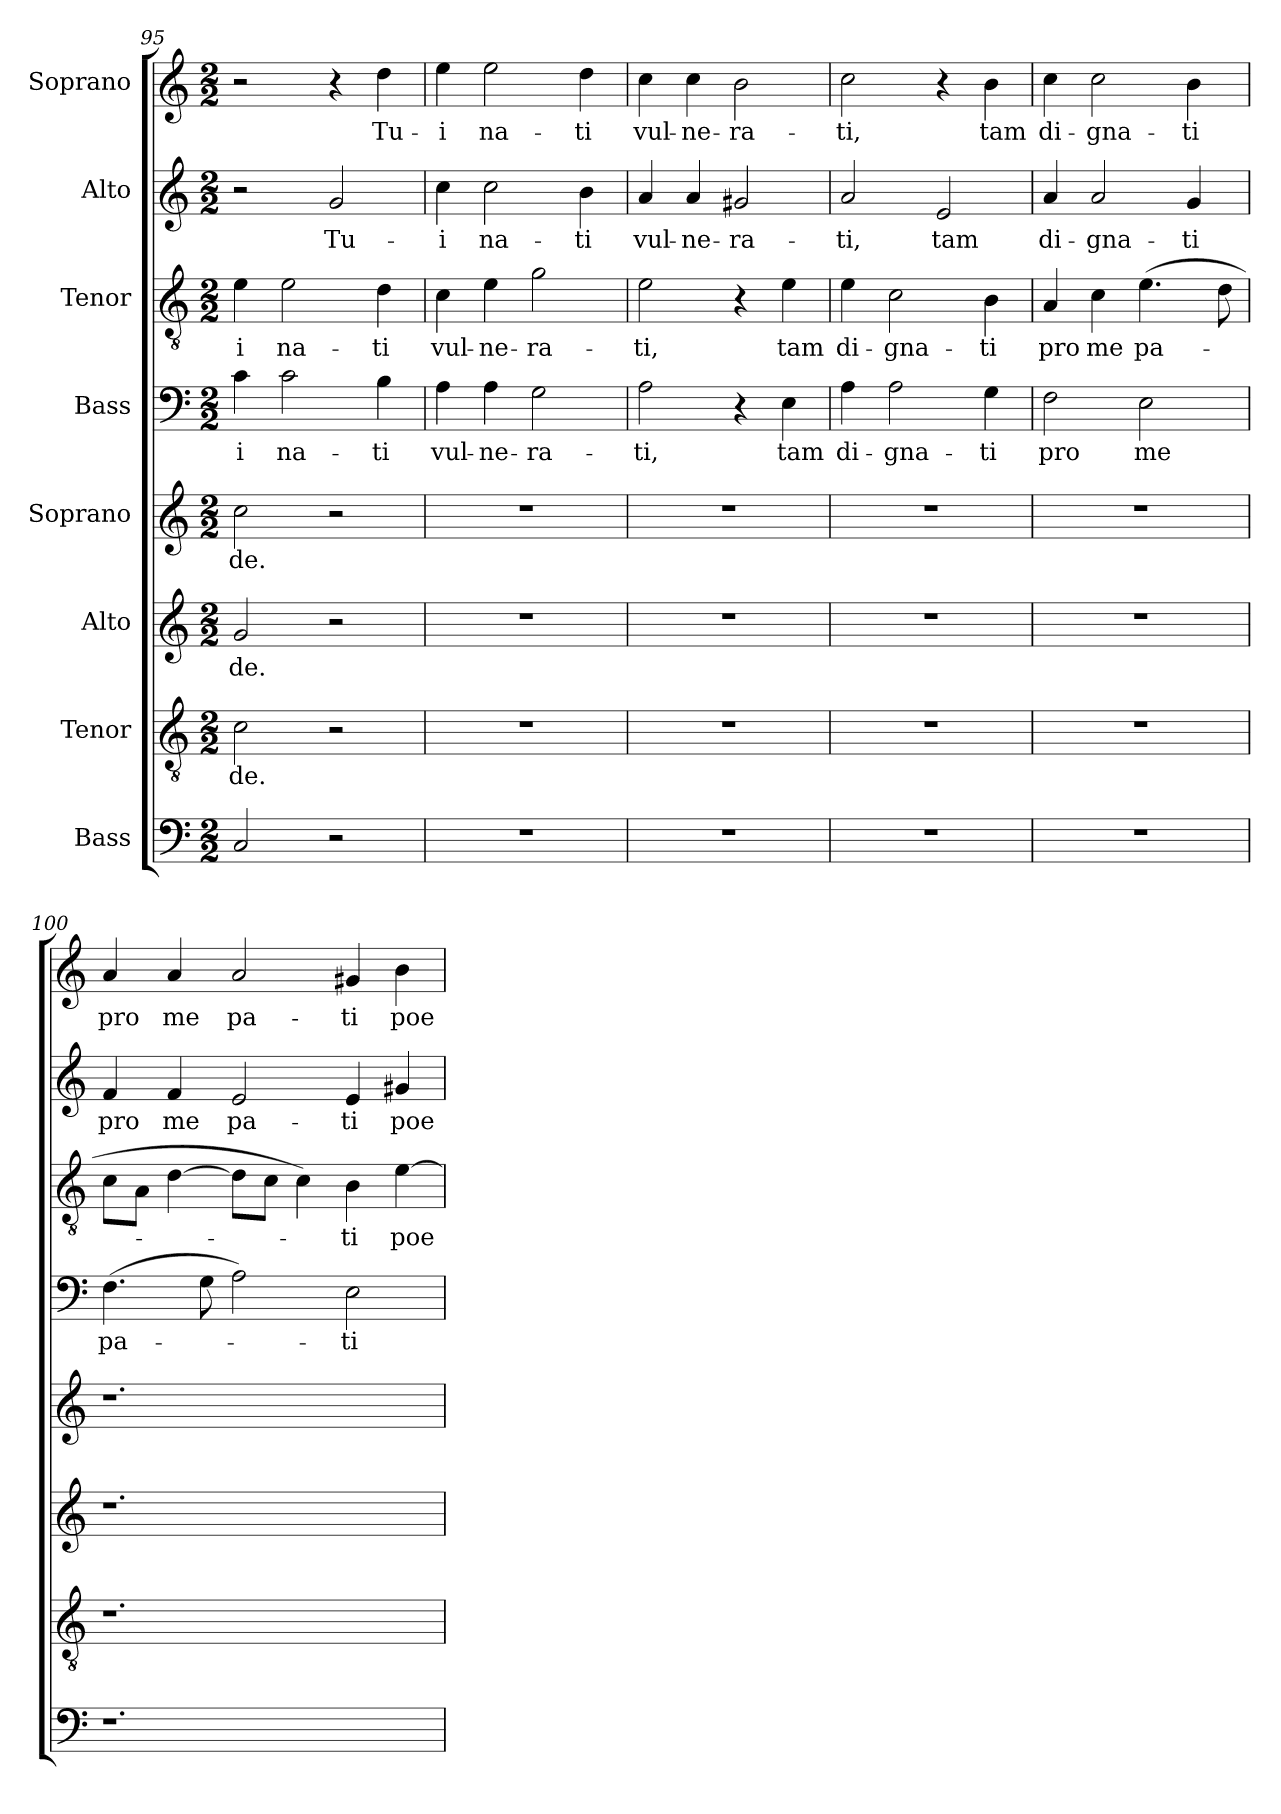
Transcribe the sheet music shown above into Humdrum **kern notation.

**kern	**kern	**text	**kern	**text	**kern	**text	**kern	**text	**kern	**text	**kern	**text	**kern	**text
*part8	*part7	*part7	*part6	*part6	*part5	*part5	*part4	*part4	*part3	*part3	*part2	*part2	*part1	*part1
*staff8	*staff7	*staff7	*staff6	*staff6	*staff5	*staff5	*staff4	*staff4	*staff3	*staff3	*staff2	*staff2	*staff1	*staff1
*I"Bass	*I"Tenor	*	*I"Alto	*	*I"Soprano	*	*I"Bass	*	*I"Tenor	*	*I"Alto	*	*I"Soprano	*
*clefF4	*clefGv2	*	*clefG2	*	*clefG2	*	*clefF4	*	*clefGv2	*	*clefG2	*	*clefG2	*
*k[]	*k[]	*	*k[]	*	*k[]	*	*k[]	*	*k[]	*	*k[]	*	*k[]	*
*C:	*C:	*	*C:	*	*C:	*	*C:	*	*C:	*	*C:	*	*C:	*
*M2/2	*M2/2	*	*M2/2	*	*M2/2	*	*M2/2	*	*M2/2	*	*M2/2	*	*M2/2	*
=95	=95	=95	=95	=95	=95	=95	=95	=95	=95	=95	=95	=95	=95	=95
2C/	2c\	-de.	2g/	-de.	2cc\	-de.	4c\	-i	4e\	-i	2r	.	2r	.
.	.	.	.	.	.	.	2c\	na-	2e\	na-	.	.	.	.
2r	2r	.	2r	.	2r	.	.	.	.	.	2g/	Tu-	4r	.
.	.	.	.	.	.	.	4B\	-ti	4d\	-ti	.	.	4dd\	Tu-
=96	=96	=96	=96	=96	=96	=96	=96	=96	=96	=96	=96	=96	=96	=96
1r	1r	.	1r	.	1r	.	4A\	vul-	4c\	vul-	4cc\	-i	4ee\	-i
.	.	.	.	.	.	.	4A\	-ne-	4e\	-ne-	2cc\	na-	2ee\	na-
.	.	.	.	.	.	.	2G\	-ra-	2g\	-ra-	.	.	.	.
.	.	.	.	.	.	.	.	.	.	.	4b\	-ti	4dd\	-ti
=97	=97	=97	=97	=97	=97	=97	=97	=97	=97	=97	=97	=97	=97	=97
1r	1r	.	1r	.	1r	.	2A\	-ti,	2e\	-ti,	4a/	vul-	4cc\	vul-
.	.	.	.	.	.	.	.	.	.	.	4a/	-ne-	4cc\	-ne-
.	.	.	.	.	.	.	4r	.	4r	.	2g#X/	-ra-	2b\	-ra-
.	.	.	.	.	.	.	4E\	tam	4e\	tam	.	.	.	.
=98	=98	=98	=98	=98	=98	=98	=98	=98	=98	=98	=98	=98	=98	=98
1r	1r	.	1r	.	1r	.	4A\	di-	4e\	di-	2a/	-ti,	2cc\	-ti,
.	.	.	.	.	.	.	2A\	-gna-	2c\	-gna-	.	.	.	.
.	.	.	.	.	.	.	.	.	.	.	2e/	tam	4r	.
.	.	.	.	.	.	.	4G\	-ti	4B\	-ti	.	.	4b\	tam
=99	=99	=99	=99	=99	=99	=99	=99	=99	=99	=99	=99	=99	=99	=99
1r	1r	.	1r	.	1r	.	2F\	pro	4A/	pro	4a/	di-	4cc\	di-
.	.	.	.	.	.	.	.	.	4c\	me	2a/	-gna-	2cc\	-gna-
.	.	.	.	.	.	.	2E\	me	(4.e\	pa-	.	.	.	.
.	.	.	.	.	.	.	.	.	.	.	4g/	-ti	4b\	-ti
.	.	.	.	.	.	.	.	.	8d\	.	.	.	.	.
!!LO:PB:g=z
=100	=100	=100	=100	=100	=100	=100	=100	=100	=100	=100	=100	=100	=100	=100
1.r	1.r	.	1.r	.	1.r	.	(4.F\	pa-	8c\L	.	4f/	pro	4a/	pro
.	.	.	.	.	.	.	.	.	8A\J	.	.	.	.	.
.	.	.	.	.	.	.	.	.	[4d\	.	4f/	me	4a/	me
.	.	.	.	.	.	.	8G\	.	.	.	.	.	.	.
.	.	.	.	.	.	.	2A\)	.	8d\L]	.	2e/	pa-	2a/	pa-
.	.	.	.	.	.	.	.	.	8c\J	.	.	.	.	.
.	.	.	.	.	.	.	.	.	4c\)	.	.	.	.	.
.	.	.	.	.	.	.	2E\	-ti	4B\	-ti	4e/	-ti	4g#X/	-ti
.	.	.	.	.	.	.	.	.	[4e\	poe-	4g#X/	poe-	4b\	poe-
=	=	=	=	=	=	=	=	=	=	=	=	=	=	=
*-	*-	*-	*-	*-	*-	*-	*-	*-	*-	*-	*-	*-	*-	*-
